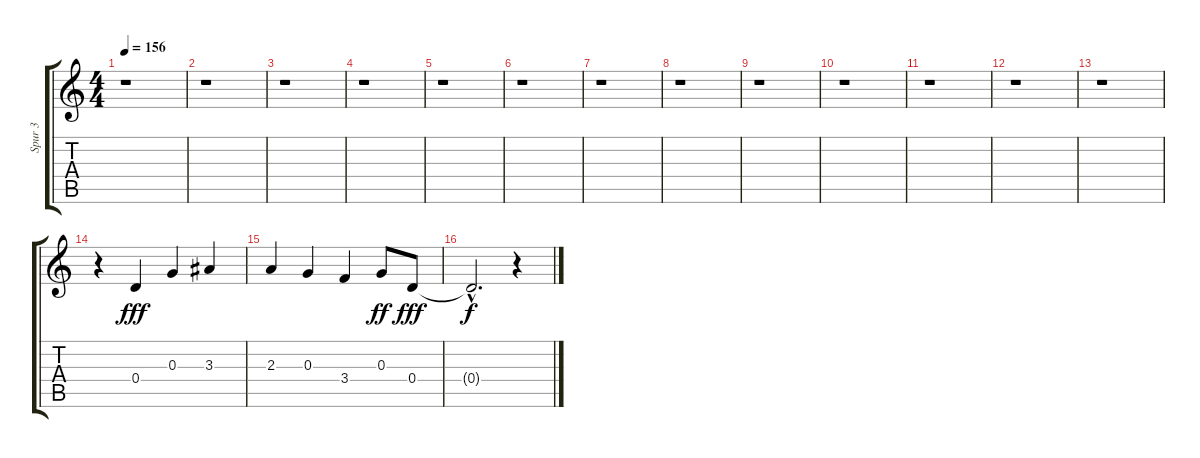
\track ("Spur 3" "Spur 3") {instrument electricguitarclean}
\staff {score tabs}
\tuning (E4 B3 G3 D3 A2 E2) {hide}
\ts (4 4)
\tempo 156
\clef g2
\ks c
r.1{dy fff} |
r.1 |
r.1 |
r.1 |
r.1 |
r.1 |
r.1 |
r.1 |
r.1 |
r.1 |
r.1 |
r.1 |
r.1 |
r.4 0.4.4 0.3.4 3.3.4 |
2.3.4 0.3.4 3.4.4 0.3.8{dy ff} 0.4.8{dy fff} |
0.4{hac t}.2{d dy f} r.4
